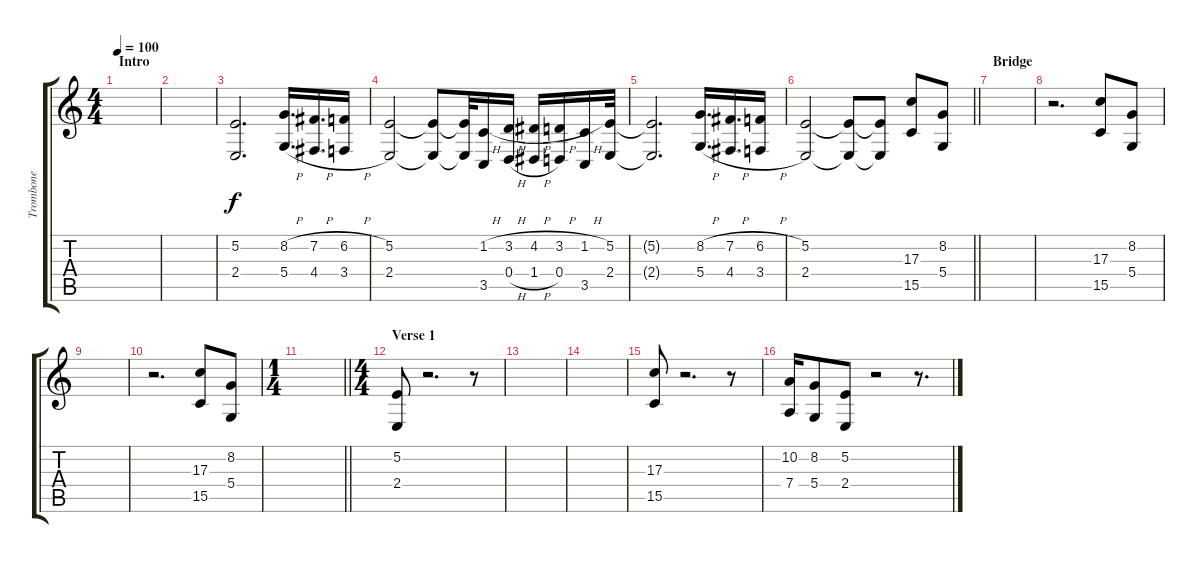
\track ("Trombone" "Trombone") {instrument trombone}
\staff {score tabs}
\tuning (E4 B3 G3 D3 A2 E2) {hide}
\ts (4 4)
\section ("" "Intro")
\tempo 100
\clef g2
\ks c
|
|
(5.2 2.4).2{d} (8.2{h} 5.4{h}).16{d} (7.2{h} 4.4{h}).16{d} (6.2{h} 3.4{h}).16 |
(5.2 2.4).2 (5.2{t} 2.4{t}).8 (5.2{t} 2.4{t}).32 (1.2{h} 3.5).16 (3.2{h} 0.4{h}).16 (4.2{h} 1.4{h}).16 (3.2{h} 0.4).16 (1.2{h} 3.5).16 (5.2 2.4).32 |
(5.2{t} 2.4{t}).2{d} (8.2{h} 5.4{h}).16{d} (7.2{h} 4.4{h}).16{d} (6.2{h} 3.4{h}).16 |
\barLineRight lightlight
(5.2 2.4).2 (5.2{t} 2.4{t}).8 (5.2{t} 2.4{t}).8 (17.3 15.5).8 (8.2 5.4).8 |
\section ("" "Bridge")
|
r.2{d} (17.3 15.5).8 (8.2 5.4).8 |
|
r.2{d} (17.3 15.5).8 (8.2 5.4).8 |
\ts (1 4)
\barLineRight lightlight
|
\ts (4 4)
\section ("" "Verse 1")
(5.2 2.4).8 r.2{d} r.8 |
|
|
(17.3 15.5).8 r.2{d} r.8 |
(10.2 7.4).16 (8.2 5.4).8 (5.2 2.4).8 r.2 r.8{d}
